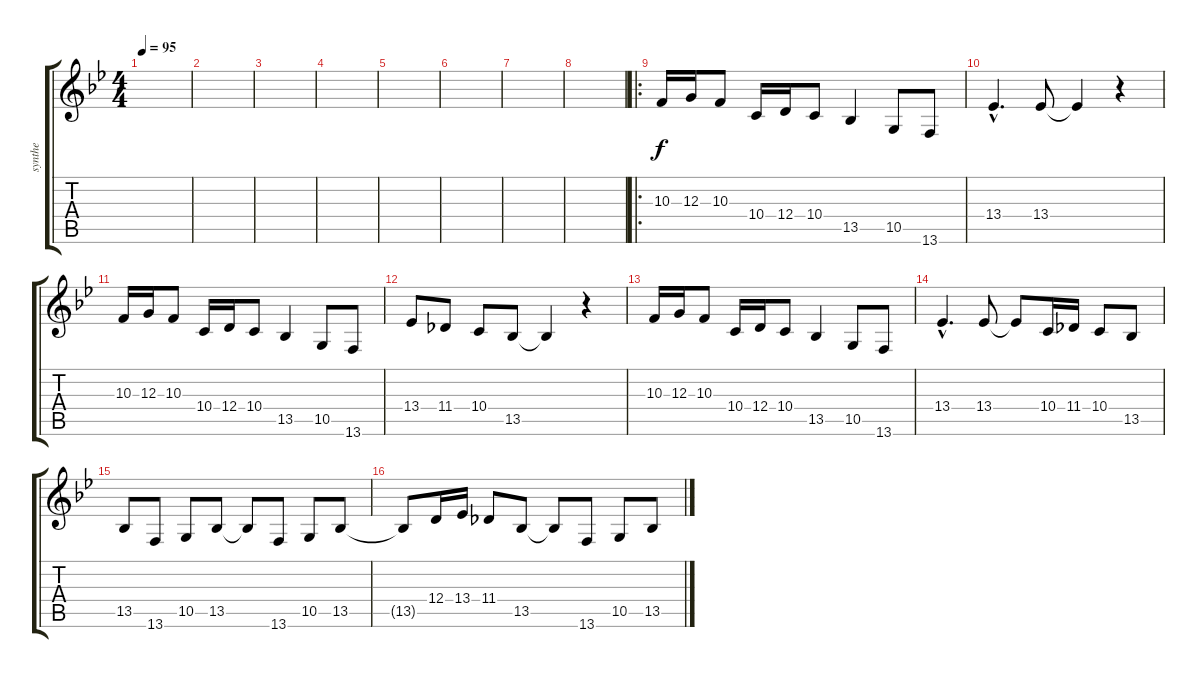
\track ("synthe" "synthe") {instrument synthstrings1}
\staff {score tabs}
\tuning (E4 B3 G3 D3 A2 E2) {hide}
\ts (4 4)
\tempo 95
\clef g2
\ks bb
|
|
|
|
|
|
|
|
\ro
10.3.16 12.3.16 10.3.8 10.4.16 12.4.16 10.4.8 13.5.4 10.5.8 13.6.8 |
13.4{hac}.4{d} 13.4.8 13.4{t}.4 r.4 |
10.3.16 12.3.16 10.3.8 10.4.16 12.4.16 10.4.8 13.5.4 10.5.8 13.6.8 |
13.4.8 11.4.8 10.4.8 13.5.8 13.5{t}.4 r.4 |
10.3.16 12.3.16 10.3.8 10.4.16 12.4.16 10.4.8 13.5.4 10.5.8 13.6.8 |
13.4{hac}.4{d} 13.4.8 13.4{t}.8 10.4.16 11.4.16 10.4.8 13.5.8 |
13.5.8 13.6.8 10.5.8 13.5.8 13.5{t}.8 13.6.8 10.5.8 13.5.8 |
13.5{t}.8 12.4.16 13.4.16 11.4.8 13.5.8 13.5{t}.8 13.6.8 10.5.8 13.5.8
